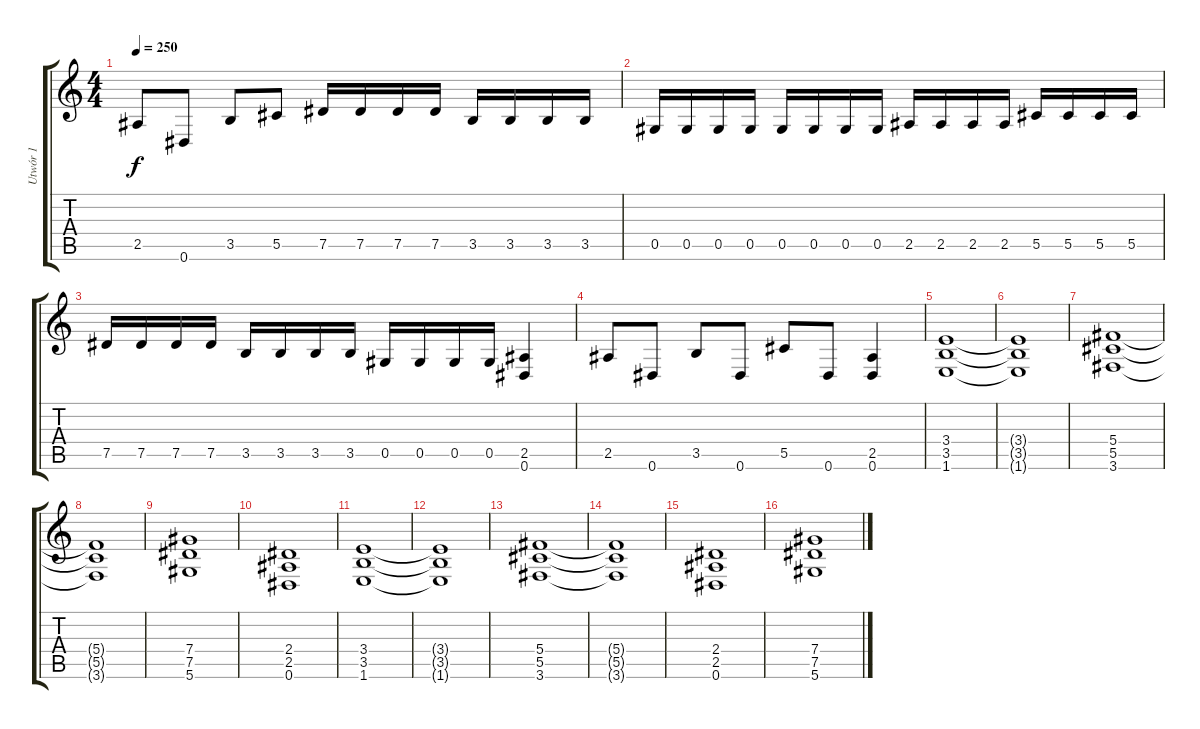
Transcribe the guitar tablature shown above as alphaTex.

\track ("Utwór 1" "Utwór 1") {instrument distortionguitar}
\staff {score tabs}
\tuning (Eb4 Bb3 Gb3 Db3 Ab2 Eb2) {hide}
\ts (4 4)
\tempo 250
\clef g2
\ks c
2.5.8{dy f} 0.6.8 3.5.8 5.5.8 7.5.16 7.5.16 7.5.16 7.5.16 3.5.16 3.5.16 3.5.16 3.5.16 |
0.5.16 0.5.16 0.5.16 0.5.16 0.5.16 0.5.16 0.5.16 0.5.16 2.5.16 2.5.16 2.5.16 2.5.16 5.5.16 5.5.16 5.5.16 5.5.16 |
7.5.16 7.5.16 7.5.16 7.5.16 3.5.16 3.5.16 3.5.16 3.5.16 0.5.16 0.5.16 0.5.16 0.5.16 (2.5 0.6).4 |
2.5.8 0.6.8 3.5.8 0.6.8 5.5.8 0.6.8 (2.5 0.6).4 |
(3.4 3.5 1.6).1 |
(3.4{t} 3.5{t} 1.6{t}).1 |
(5.4 5.5 3.6).1 |
(5.4{t} 5.5{t} 3.6{t}).1 |
(7.4 7.5 5.6).1 |
(2.4 2.5 0.6).1 |
(3.4 3.5 1.6).1 |
(3.4{t} 3.5{t} 1.6{t}).1 |
(5.4 5.5 3.6).1 |
(5.4{t} 5.5{t} 3.6{t}).1 |
(2.4 2.5 0.6).1 |
(7.4 7.5 5.6).1
